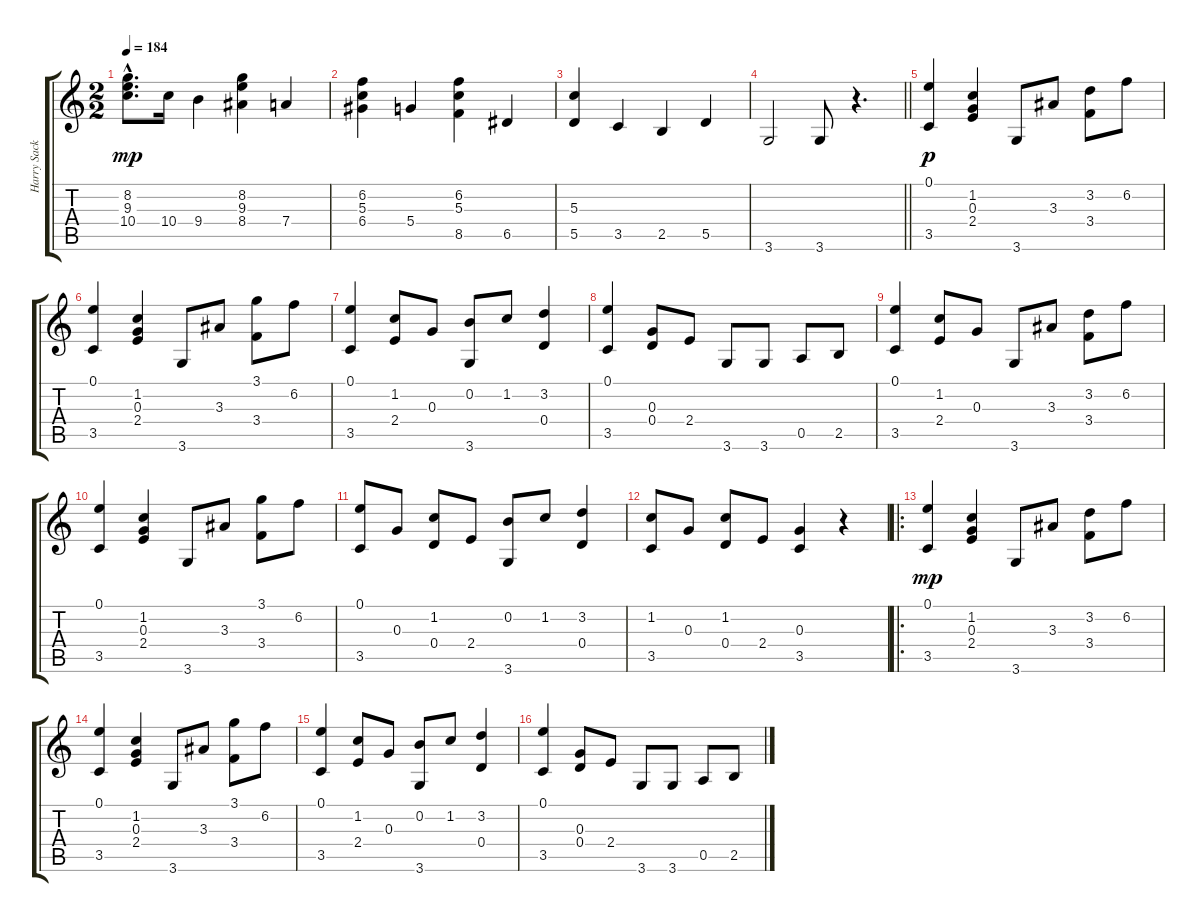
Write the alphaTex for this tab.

\track ("Harry Sacksioni" "Harry Sack") {instrument acousticguitarnylon}
\staff {score tabs}
\tuning (E4 B3 G3 D3 A2 E2) {hide}
\ts (2 2)
\tempo 184
\clef g2
\ks c
(8.2 9.3 10.4{hac}).8{d dy mp instrument acousticguitarnylon} 10.4.16 9.4.4 (8.2 9.3 8.4).4 7.4.4 |
(6.2 5.3 6.4).4 5.4.4 (6.2 5.3 8.5).4 6.5.4 |
(5.3 5.5).4 3.5.4 2.5.4 5.5.4 |
\barLineRight lightlight
3.6.2 3.6.8 r.4{d} |
(0.1 3.5).4{dy p} (1.2 0.3 2.4).4 3.6.8 3.3.8 (3.2 3.4).8 6.2.8 |
(0.1 3.5).4 (1.2 0.3 2.4).4 3.6.8 3.3.8 (3.1 3.4).8 6.2.8 |
(0.1 3.5).4 (1.2 2.4).8 0.3.8 (0.2 3.6).8 1.2.8 (3.2 0.4).4 |
(0.1 3.5).4 (0.3 0.4).8 2.4.8 3.6.8 3.6.8 0.5.8 2.5.8 |
(0.1 3.5).4 (1.2 2.4).8 0.3.8 3.6.8 3.3.8 (3.2 3.4).8 6.2.8 |
(0.1 3.5).4 (1.2 0.3 2.4).4 3.6.8 3.3.8 (3.1 3.4).8 6.2.8 |
(0.1 3.5).8 0.3.8 (1.2 0.4).8 2.4.8 (0.2 3.6).8 1.2.8 (3.2 0.4).4 |
(1.2 3.5).8 0.3.8 (1.2 0.4).8 2.4.8 (0.3 3.5).4 r.4 |
\ro
(0.1 3.5).4{dy mp} (1.2 0.3 2.4).4 3.6.8 3.3.8 (3.2 3.4).8 6.2.8 |
(0.1 3.5).4 (1.2 0.3 2.4).4 3.6.8 3.3.8 (3.1 3.4).8 6.2.8 |
(0.1 3.5).4 (1.2 2.4).8 0.3.8 (0.2 3.6).8 1.2.8 (3.2 0.4).4 |
(0.1 3.5).4 (0.3 0.4).8 2.4.8 3.6.8 3.6.8 0.5.8 2.5.8
